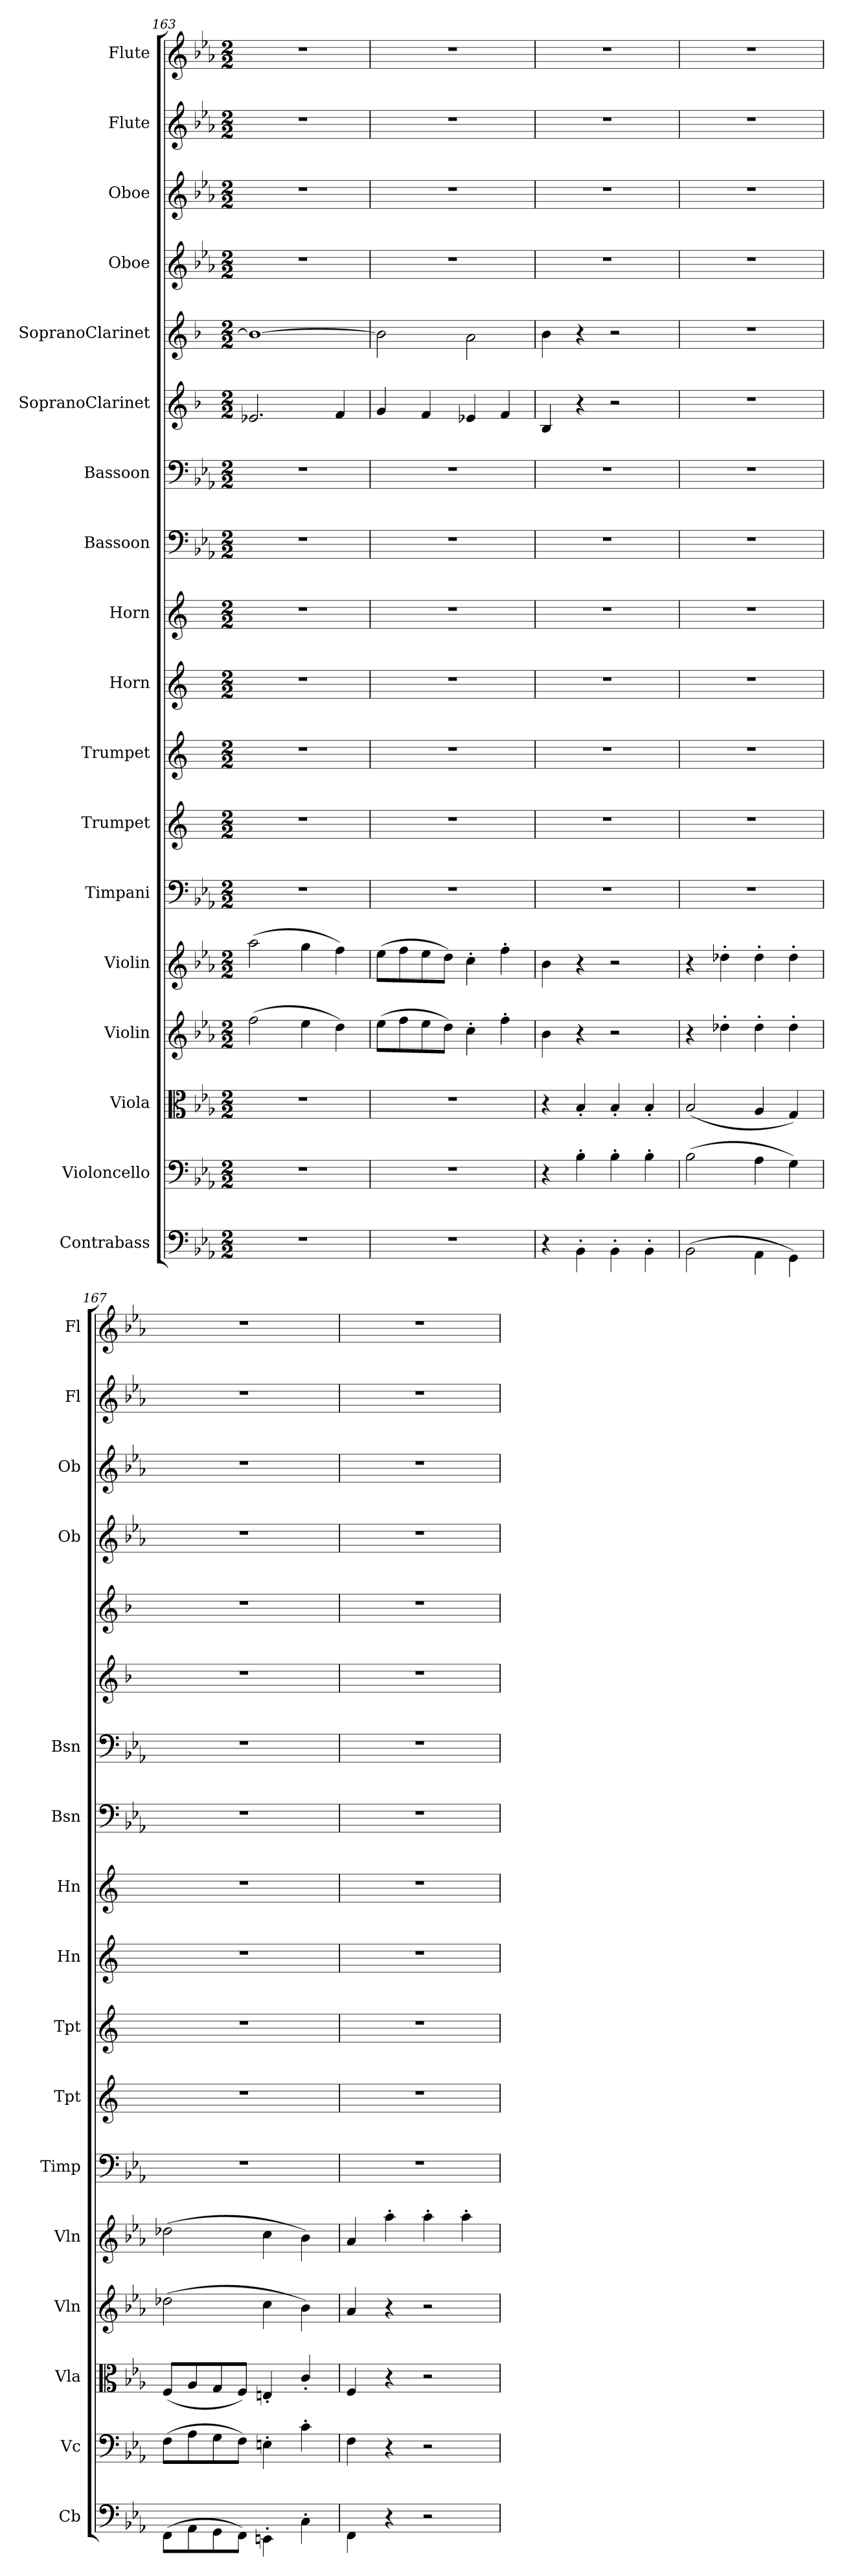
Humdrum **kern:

**kern	**kern	**kern	**kern	**kern	**kern	**kern	**kern	**kern	**kern	**kern	**kern	**kern	**kern	**kern	**kern	**kern	**kern
*part18	*part17	*part16	*part15	*part14	*part13	*part12	*part11	*part10	*part9	*part8	*part7	*part6	*part5	*part4	*part3	*part2	*part1
*staff18	*staff17	*staff16	*staff15	*staff14	*staff13	*staff12	*staff11	*staff10	*staff9	*staff8	*staff7	*staff6	*staff5	*staff4	*staff3	*staff2	*staff1
*I"Contrabass	*I"Violoncello	*I"Viola	*I"Violin	*I"Violin	*I"Timpani	*I"Trumpet	*I"Trumpet	*I"Horn	*I"Horn	*I"Bassoon	*I"Bassoon	*I"SopranoClarinet	*I"SopranoClarinet	*I"Oboe	*I"Oboe	*I"Flute	*I"Flute
*I'Cb	*I'Vc	*I'Vla	*I'Vln	*I'Vln	*I'Timp	*I'Tpt	*I'Tpt	*I'Hn	*I'Hn	*I'Bsn	*I'Bsn	*	*	*I'Ob	*I'Ob	*I'Fl	*I'Fl
*clefF4	*clefF4	*clefC3	*clefG2	*clefG2	*clefF4	*clefG2	*clefG2	*clefG2	*clefG2	*clefF4	*clefF4	*clefG2	*clefG2	*clefG2	*clefG2	*clefG2	*clefG2
*k[b-e-a-]	*k[b-e-a-]	*k[b-e-a-]	*k[b-e-a-]	*k[b-e-a-]	*k[b-e-a-]	*k[]	*k[]	*k[]	*k[]	*k[b-e-a-]	*k[b-e-a-]	*k[b-]	*k[b-]	*k[b-e-a-]	*k[b-e-a-]	*k[b-e-a-]	*k[b-e-a-]
*M2/2	*M2/2	*M2/2	*M2/2	*M2/2	*M2/2	*M2/2	*M2/2	*M2/2	*M2/2	*M2/2	*M2/2	*M2/2	*M2/2	*M2/2	*M2/2	*M2/2	*M2/2
=163	=163	=163	=163	=163	=163	=163	=163	=163	=163	=163	=163	=163	=163	=163	=163	=163	=163
1r	1r	1r	(2ff\	(2aa-\	1r	1r	1r	1r	1r	1r	1r	2.e-X/	1b-\_	1r	1r	1r	1r
.	.	.	4ee-\	4gg\	.	.	.	.	.	.	.	.	.	.	.	.	.
.	.	.	4dd\)	4ff\)	.	.	.	.	.	.	.	4f/	.	.	.	.	.
=164	=164	=164	=164	=164	=164	=164	=164	=164	=164	=164	=164	=164	=164	=164	=164	=164	=164
1r	1r	1r	(8ee-\L	(8ee-\L	1r	1r	1r	1r	1r	1r	1r	4g/	2b-\]	1r	1r	1r	1r
.	.	.	8ff\	8ff\	.	.	.	.	.	.	.	.	.	.	.	.	.
.	.	.	8ee-\	8ee-\	.	.	.	.	.	.	.	4f/	.	.	.	.	.
.	.	.	8dd\J)	8dd\J)	.	.	.	.	.	.	.	.	.	.	.	.	.
.	.	.	4cc'\	4cc'\	.	.	.	.	.	.	.	4e-X/	2a\	.	.	.	.
.	.	.	4ff'\	4ff'\	.	.	.	.	.	.	.	4f/	.	.	.	.	.
=165	=165	=165	=165	=165	=165	=165	=165	=165	=165	=165	=165	=165	=165	=165	=165	=165	=165
4r	4r	4r	4b-\	4b-\	1r	1r	1r	1r	1r	1r	1r	4B-/	4b-\	1r	1r	1r	1r
4BB-'\	4B-'\	4B-'/	4r	4r	.	.	.	.	.	.	.	4r	4r	.	.	.	.
4BB-'\	4B-'\	4B-'/	2r	2r	.	.	.	.	.	.	.	2r	2r	.	.	.	.
4BB-'\	4B-'\	4B-'/	.	.	.	.	.	.	.	.	.	.	.	.	.	.	.
=166	=166	=166	=166	=166	=166	=166	=166	=166	=166	=166	=166	=166	=166	=166	=166	=166	=166
(2BB-\	(2B-\	(2B-/	4r	4r	1r	1r	1r	1r	1r	1r	1r	1r	1r	1r	1r	1r	1r
.	.	.	4dd-X'\	4dd-X'\	.	.	.	.	.	.	.	.	.	.	.	.	.
4AA-\	4A-\	4A-/	4dd-'\	4dd-'\	.	.	.	.	.	.	.	.	.	.	.	.	.
4GG\)	4G\)	4G/)	4dd-'\	4dd-'\	.	.	.	.	.	.	.	.	.	.	.	.	.
=167	=167	=167	=167	=167	=167	=167	=167	=167	=167	=167	=167	=167	=167	=167	=167	=167	=167
(8FF\L	(8F\L	(8F/L	(2dd-X\	(2dd-X\	1r	1r	1r	1r	1r	1r	1r	1r	1r	1r	1r	1r	1r
8AA-\	8A-\	8A-/	.	.	.	.	.	.	.	.	.	.	.	.	.	.	.
8GG\	8G\	8G/	.	.	.	.	.	.	.	.	.	.	.	.	.	.	.
8FF\J)	8F\J)	8F/J)	.	.	.	.	.	.	.	.	.	.	.	.	.	.	.
4EEn'\	4En'\	4En'/	4cc\	4cc\	.	.	.	.	.	.	.	.	.	.	.	.	.
4C'\	4c'\	4c'/	4b-\)	4b-\)	.	.	.	.	.	.	.	.	.	.	.	.	.
=168	=168	=168	=168	=168	=168	=168	=168	=168	=168	=168	=168	=168	=168	=168	=168	=168	=168
4FF\	4F\	4F/	4a-/	4a-/	1r	1r	1r	1r	1r	1r	1r	1r	1r	1r	1r	1r	1r
4r	4r	4r	4r	4aa-'\	.	.	.	.	.	.	.	.	.	.	.	.	.
2r	2r	2r	2r	4aa-'\	.	.	.	.	.	.	.	.	.	.	.	.	.
.	.	.	.	4aa-'\	.	.	.	.	.	.	.	.	.	.	.	.	.
=	=	=	=	=	=	=	=	=	=	=	=	=	=	=	=	=	=
*-	*-	*-	*-	*-	*-	*-	*-	*-	*-	*-	*-	*-	*-	*-	*-	*-	*-
